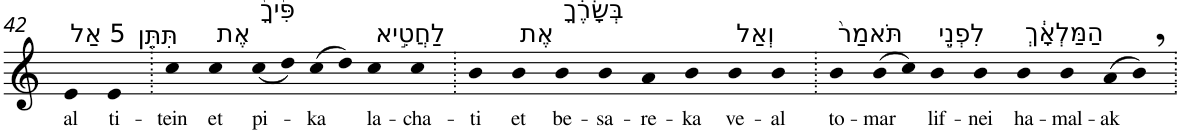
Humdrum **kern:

**kern	**text
*part1	*part1
*staff1	*staff1
*I"Piano	*
*I'Pno	*
!!LO:PB:g=z
*clefG2	*
*k[]	*
=42	=42
!LO:TX:a:t=5 אַל	!
!	!LO:LY:b
4e	al
!LO:TX:a:t=תִּתֵּ֤ן	!
!	!LO:LY:b
4e	ti-
=43.	=43.
!	!LO:LY:b
4cc	-tein
!LO:TX:a:t=אֶת	!
!	!LO:LY:b
4cc	et
!LO:TX:a:t=פִּ֙יךָ֙	!
!	!LO:LY:b
(<8cc	pi-
8dd)	.
!	!LO:LY:b
(>8cc	-ka
8dd)	.
!LO:TX:a:t=לַחֲטִ֣יא	!
!	!LO:LY:b
4cc	la-
!	!LO:LY:b
4cc	-cha-
=44.	=44.
!	!LO:LY:b
4b	-ti
!LO:TX:a:t=אֶת	!
!	!LO:LY:b
4b	et
!LO:TX:a:t=בְּשָׂרֶ֔ךָ	!
!	!LO:LY:b
4b	be-
!	!LO:LY:b
4b	-sa-
!	!LO:LY:b
4a	-re-
!	!LO:LY:b
4b	-ka
!LO:TX:a:t=וְאַל	!
!	!LO:LY:b
4b	ve-
!	!LO:LY:b
4b	-al
=45.	=45.
!LO:TX:a:t=תֹּאמַר֙	!
!	!LO:LY:b
4b	to-
!	!LO:LY:b
(>8b	-mar
8cc)	.
!LO:TX:a:t=לִפְנֵ֣י	!
!	!LO:LY:b
4b	lif-
!	!LO:LY:b
4b	-nei
!LO:TX:a:t=הַמַּלְאָ֔ךְ	!
!	!LO:LY:b
4b	ha-
!	!LO:LY:b
4b	-mal-
!	!LO:LY:b
(>8a	-ak
8b,)	.
=.	=.
*-	*-
